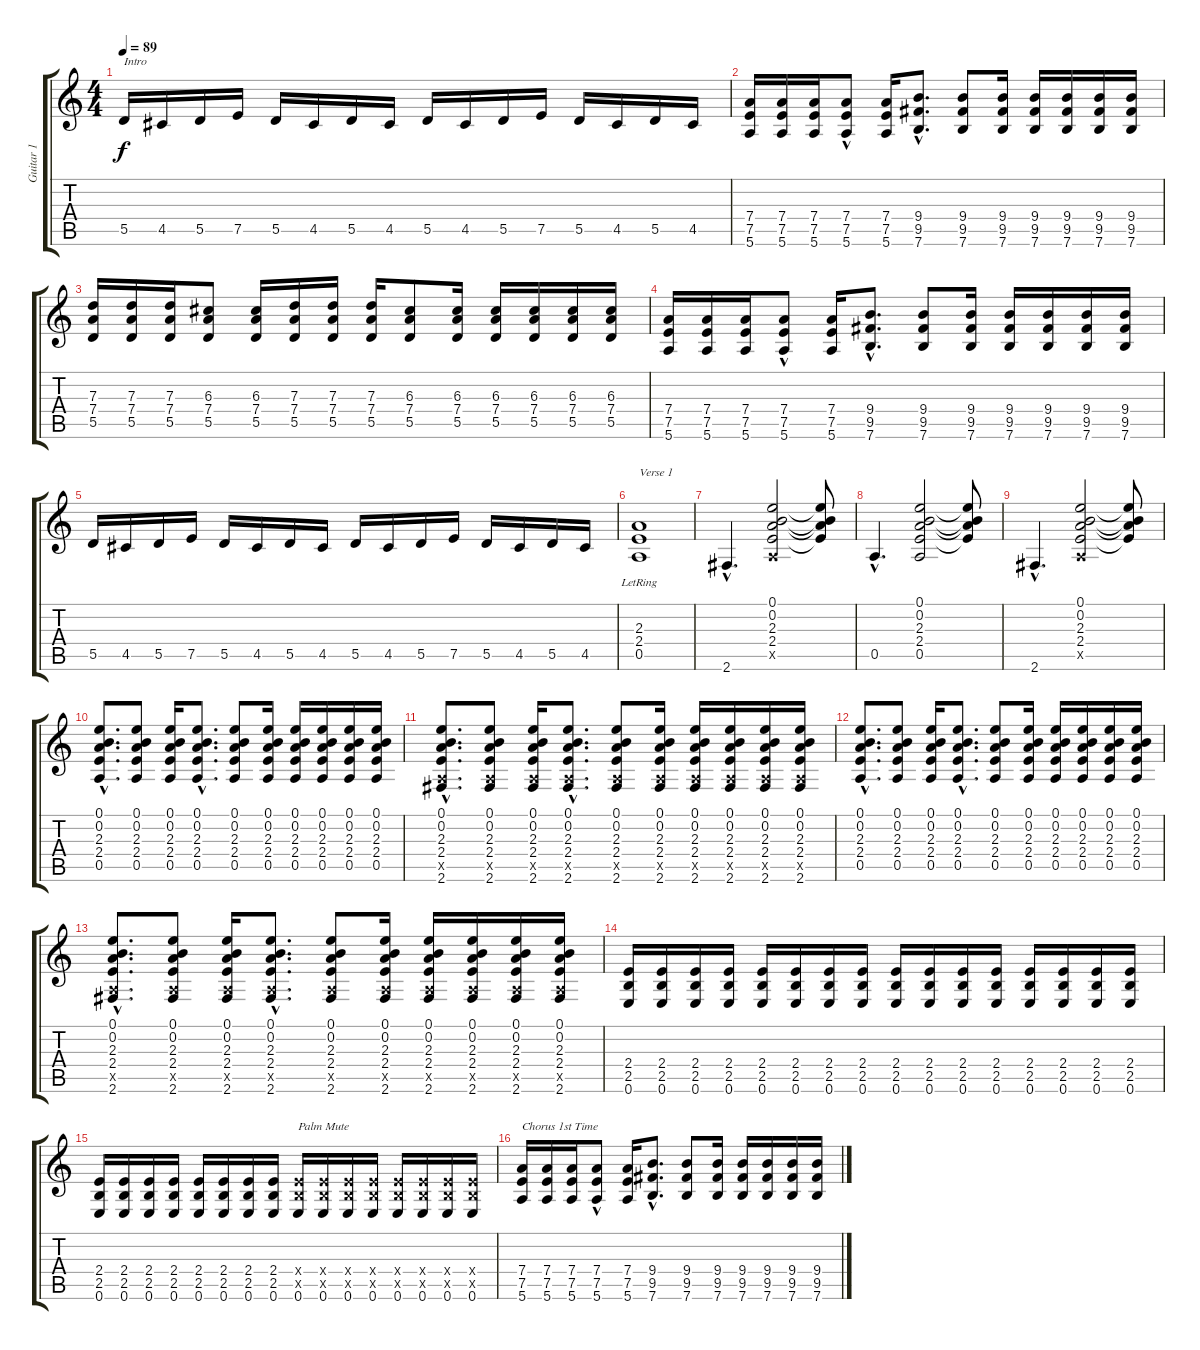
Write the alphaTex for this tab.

\track ("Guitar 1" "Guitar 1") {instrument distortionguitar}
\staff {score tabs}
\tuning (E4 B3 G3 D3 A2 E2) {hide}
\ts (4 4)
\tempo 89
\clef g2
\ks c
5.5.16{txt "Intro" dy f instrument distortionguitar} 4.5.16 5.5.16 7.5.16 5.5.16 4.5.16 5.5.16 4.5.16 5.5.16 4.5.16 5.5.16 7.5.16 5.5.16 4.5.16 5.5.16 4.5.16 |
(7.4 7.5 5.6).16 (7.4 7.5 5.6).16 (7.4 7.5 5.6).16 (7.4{hac} 7.5 5.6{hac}).8 (7.4 7.5 5.6).16 (9.4{hac} 9.5{hac} 7.6{hac}).8{d} (9.4 9.5 7.6).8 (9.4 9.5 7.6).16 (9.4 9.5 7.6).16 (9.4 9.5 7.6).16 (9.4 9.5 7.6).16 (9.4 9.5 7.6).16 |
(7.3 7.4 5.5).16 (7.3 7.4 5.5).16 (7.3 7.4 5.5).16 (6.3 7.4 5.5).8 (6.3 7.4 5.5).16 (7.3 7.4 5.5).16 (7.3 7.4 5.5).16 (7.3 7.4 5.5).16 (6.3 7.4 5.5).8 (6.3 7.4 5.5).16 (6.3 7.4 5.5).16 (6.3 7.4 5.5).16 (6.3 7.4 5.5).16 (6.3 7.4 5.5).16 |
(7.4 7.5 5.6).16 (7.4 7.5 5.6).16 (7.4 7.5 5.6).16 (7.4{hac} 7.5 5.6{hac}).8 (7.4 7.5 5.6).16 (9.4{hac} 9.5{hac} 7.6{hac}).8{d} (9.4 9.5 7.6).8 (9.4 9.5 7.6).16 (9.4 9.5 7.6).16 (9.4 9.5 7.6).16 (9.4 9.5 7.6).16 (9.4 9.5 7.6).16 |
5.5.16 4.5.16 5.5.16 7.5.16 5.5.16 4.5.16 5.5.16 4.5.16 5.5.16 4.5.16 5.5.16 7.5.16 5.5.16 4.5.16 5.5.16 4.5.16 |
(2.3{lr} 2.4{lr} 0.5).1{txt "Verse 1"} |
2.6{hac}.4{d} (0.1 0.2 2.3 2.4 0.5{x}).2 (0.1{t} 0.2{t} 2.3{t} 2.4{t}).8 |
0.5{hac}.4{d} (0.1 0.2 2.3 2.4 0.5).2 (0.1{t} 0.2{t} 2.3{t} 2.4{t}).8 |
2.6{hac}.4{d} (0.1 0.2 2.3 2.4 0.5{x}).2 (0.1{t} 0.2{t} 2.3{t} 2.4{t}).8 |
(0.1{hac} 0.2{hac} 2.3{hac} 2.4{hac} 0.5{hac}).8{d} (0.1 0.2 2.3 2.4 0.5).8 (0.1 0.2 2.3 2.4 0.5).16 (0.1{hac} 0.2{hac} 2.3{hac} 2.4{hac} 0.5{hac}).8{d} (0.1 0.2 2.3 2.4 0.5).8 (0.1 0.2 2.3 2.4 0.5).16 (0.1 0.2 2.3 2.4 0.5).16 (0.1 0.2 2.3 2.4 0.5).16 (0.1 0.2 2.3 2.4 0.5).16 (0.1 0.2 2.3 2.4 0.5).16 |
(0.1{hac} 0.2{hac} 2.3{hac} 2.4{hac} 0.5{hac x} 2.6{hac}).8{d} (0.1 0.2 2.3 2.4 0.5{x} 2.6).8 (0.1 0.2 2.3 2.4 0.5{x} 2.6).16 (0.1{hac} 0.2{hac} 2.3{hac} 2.4{hac} 0.5{hac x} 2.6{hac}).8{d} (0.1 0.2 2.3 2.4 0.5{x} 2.6).8 (0.1 0.2 2.3 2.4 0.5{x} 2.6).16 (0.1 0.2 2.3 2.4 0.5{x} 2.6).16 (0.1 0.2 2.3 2.4 0.5{x} 2.6).16 (0.1 0.2 2.3 2.4 0.5{x} 2.6).16 (0.1 0.2 2.3 2.4 0.5{x} 2.6).16 |
(0.1{hac} 0.2{hac} 2.3{hac} 2.4{hac} 0.5{hac}).8{d} (0.1 0.2 2.3 2.4 0.5).8 (0.1 0.2 2.3 2.4 0.5).16 (0.1{hac} 0.2{hac} 2.3{hac} 2.4{hac} 0.5{hac}).8{d} (0.1 0.2 2.3 2.4 0.5).8 (0.1 0.2 2.3 2.4 0.5).16 (0.1 0.2 2.3 2.4 0.5).16 (0.1 0.2 2.3 2.4 0.5).16 (0.1 0.2 2.3 2.4 0.5).16 (0.1 0.2 2.3 2.4 0.5).16 |
(0.1{hac} 0.2{hac} 2.3{hac} 2.4{hac} 0.5{hac x} 2.6{hac}).8{d} (0.1 0.2 2.3 2.4 0.5{x} 2.6).8 (0.1 0.2 2.3 2.4 0.5{x} 2.6).16 (0.1{hac} 0.2{hac} 2.3{hac} 2.4{hac} 0.5{hac x} 2.6{hac}).8{d} (0.1 0.2 2.3 2.4 0.5{x} 2.6).8 (0.1 0.2 2.3 2.4 0.5{x} 2.6).16 (0.1 0.2 2.3 2.4 0.5{x} 2.6).16 (0.1 0.2 2.3 2.4 0.5{x} 2.6).16 (0.1 0.2 2.3 2.4 0.5{x} 2.6).16 (0.1 0.2 2.3 2.4 0.5{x} 2.6).16 |
(2.4 2.5 0.6).16 (2.4 2.5 0.6).16 (2.4 2.5 0.6).16 (2.4 2.5 0.6).16 (2.4 2.5 0.6).16 (2.4 2.5 0.6).16 (2.4 2.5 0.6).16 (2.4 2.5 0.6).16 (2.4 2.5 0.6).16 (2.4 2.5 0.6).16 (2.4 2.5 0.6).16 (2.4 2.5 0.6).16 (2.4 2.5 0.6).16 (2.4 2.5 0.6).16 (2.4 2.5 0.6).16 (2.4 2.5 0.6).16 |
(2.4 2.5 0.6).16 (2.4 2.5 0.6).16 (2.4 2.5 0.6).16 (2.4 2.5 0.6).16 (2.4 2.5 0.6).16 (2.4 2.5 0.6).16 (2.4 2.5 0.6).16 (2.4 2.5 0.6).16 (2.4{x} 2.5{x} 0.6).16{txt "Palm Mute"} (2.4{x} 2.5{x} 0.6).16 (2.4{x} 2.5{x} 0.6).16 (2.4{x} 2.5{x} 0.6).16 (2.4{x} 2.5{x} 0.6).16 (2.4{x} 2.5{x} 0.6).16 (2.4{x} 2.5{x} 0.6).16 (2.4{x} 2.5{x} 0.6).16 |
(7.4 7.5 5.6).16{txt "Chorus 1st Time"} (7.4 7.5 5.6).16 (7.4 7.5 5.6).16 (7.4{hac} 7.5 5.6{hac}).8 (7.4 7.5 5.6).16 (9.4{hac} 9.5{hac} 7.6{hac}).8{d} (9.4 9.5 7.6).8 (9.4 9.5 7.6).16 (9.4 9.5 7.6).16 (9.4 9.5 7.6).16 (9.4 9.5 7.6).16 (9.4 9.5 7.6).16
